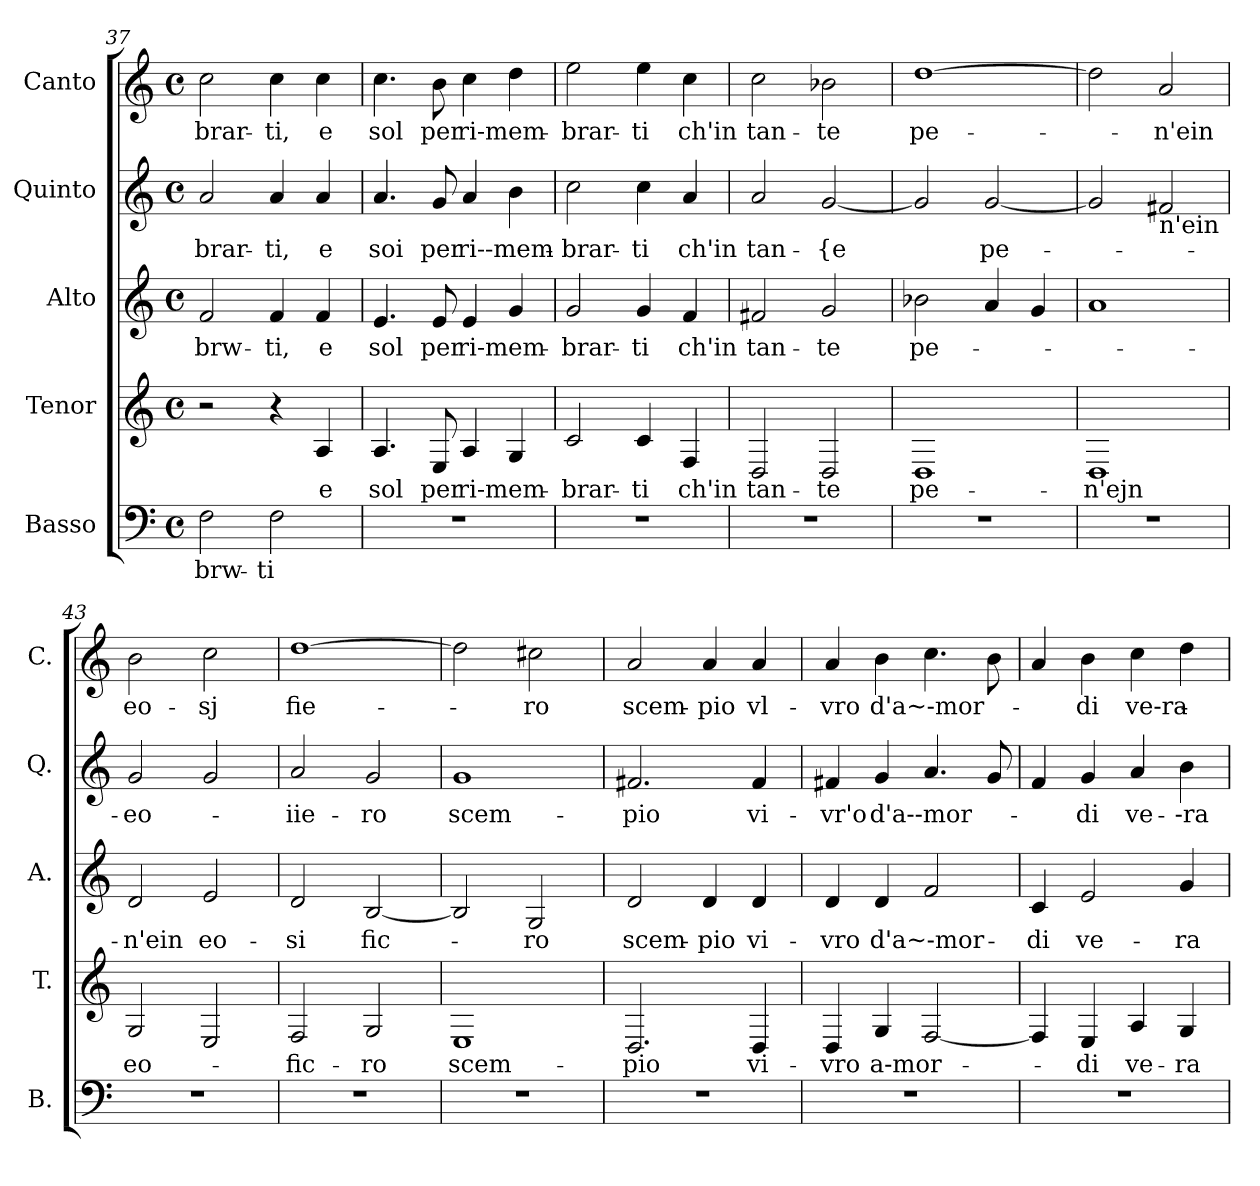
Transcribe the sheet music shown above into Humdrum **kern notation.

**kern	**text	**kern	**text	**kern	**text	**kern	**text	**kern	**text
*part5	*part5	*part4	*part4	*part3	*part3	*part2	*part2	*part1	*part1
*staff5	*staff5	*staff4	*staff4	*staff3	*staff3	*staff2	*staff2	*staff1	*staff1
*I"Basso	*	*I"Tenor	*	*I"Alto	*	*I"Quinto	*	*I"Canto	*
*I'B.	*	*I'T.	*	*I'A.	*	*I'Q.	*	*I'C.	*
*clefF4	*	*clefG2	*	*clefG2	*	*clefG2	*	*clefG2	*
*k[]	*	*k[]	*	*k[]	*	*k[]	*	*k[]	*
*M4/4	*	*M4/4	*	*M4/4	*	*M4/4	*	*M4/4	*
*met(c)	*	*met(c)	*	*met(c)	*	*met(c)	*	*met(c)	*
=37	=37	=37	=37	=37	=37	=37	=37	=37	=37
!	!LO:LY:b	!	!	!	!LO:LY:b	!	!LO:LY:b	!	!LO:LY:b
2F\	-brw-	2r	.	2f/	-brw-	2a/	-brar-	2cc\	-brar-
!	!LO:LY:b	!	!	!	!LO:LY:b	!	!LO:LY:b	!	!LO:LY:b
2F\	-ti	4r	.	4f/	-ti,	4a/	-ti,	4cc\	-ti,
!	!	!	!LO:LY:b	!	!LO:LY:b	!	!LO:LY:b	!	!LO:LY:b
.	.	4A/	-e	4f/	-e	4a/	-e	4cc\	-e
=38	=38	=38	=38	=38	=38	=38	=38	=38	=38
!	!	!	!LO:LY:b	!	!LO:LY:b	!	!LO:LY:b	!	!LO:LY:b
1r	.	4.A/	-sol	4.e/	-sol	4.a/	-soi	4.cc\	-sol
!	!	!	!LO:LY:b	!	!LO:LY:b	!	!LO:LY:b	!	!LO:LY:b
.	.	8E/	-per	8e/	-per	8g/	-per	8b\	-per
!	!	!	!LO:LY:b	!	!LO:LY:b	!	!LO:LY:b	!	!LO:LY:b
.	.	4A/	-ri-mem-	4e/	-ri-mem-	4a/	-ri--mem-	4cc\	-ri-mem-
.	.	4G/	.	4g/	.	4b\	.	4dd\	.
=39	=39	=39	=39	=39	=39	=39	=39	=39	=39
!	!	!	!LO:LY:b	!	!LO:LY:b	!	!LO:LY:b	!	!LO:LY:b
1r	.	2c/	-brar-	2g/	-brar-	2cc\	-brar-	2ee\	-brar-
!	!	!	!LO:LY:b	!	!LO:LY:b	!	!LO:LY:b	!	!LO:LY:b
.	.	4c/	-ti	4g/	-ti	4cc\	-ti	4ee\	-ti
!	!	!	!LO:LY:b	!	!LO:LY:b	!	!LO:LY:b	!	!LO:LY:b
.	.	4F/	-ch'in	4f/	-ch'in	4a/	-ch'in	4cc\	-ch'in
=40	=40	=40	=40	=40	=40	=40	=40	=40	=40
!	!	!	!LO:LY:b	!	!LO:LY:b	!	!LO:LY:b	!	!LO:LY:b
1r	.	2D/	-tan-	2f#X/	-tan-	2a/	-tan-	2cc\	-tan-
!	!	!	!LO:LY:b	!	!LO:LY:b	!	!LO:LY:b	!	!LO:LY:b
.	.	2D/	-te	2g/	-te	[2g/	-{e	2b-X\	-te
!!LO:PB:g=z
=41	=41	=41	=41	=41	=41	=41	=41	=41	=41
!	!	!	!LO:LY:b	!	!LO:LY:b	!	!	!	!LO:LY:b
1r	.	1D	-pe-	2b-X\	-pe-	2g/]	.	[1dd	-pe-
!	!	!	!	!	!	!	!LO:LY:b	!	!
.	.	.	.	4a/	.	[2g/	-pe-	.	.
.	.	.	.	4g/	.	.	.	.	.
=42	=42	=42	=42	=42	=42	=42	=42	=42	=42
!	!	!	!LO:LY:b	!	!	!	!	!	!
1r	.	1D	-n'ejn	1a	.	2g/]	.	2dd\]	.
!	!	!	!	!	!	!LO:TX:b:t=n'ein	!	!	!
!	!	!	!	!	!	!	!	!	!LO:LY:b
.	.	.	.	.	.	2f#X/	.	2a/	-n'ein
=43	=43	=43	=43	=43	=43	=43	=43	=43	=43
!	!	!	!LO:LY:b	!	!LO:LY:b	!	!LO:LY:b	!	!LO:LY:b
1r	.	2G/	-eo-	2d/	-n'ein	2g/	-eo-	2b\	-eo-
!	!	!	!	!	!LO:LY:b	!	!	!	!LO:LY:b
.	.	2E/	.	2e/	-eo-	2g/	.	2cc\	-sj
=44	=44	=44	=44	=44	=44	=44	=44	=44	=44
!	!	!	!LO:LY:b	!	!LO:LY:b	!	!LO:LY:b	!	!LO:LY:b
1r	.	2F/	-fic-	2d/	-si	2a/	-iie-	[1dd	-fie-
!	!	!	!LO:LY:b	!	!LO:LY:b	!	!LO:LY:b	!	!
.	.	2G/	-ro	[2B/	-fic-	2g/	-ro	.	.
=45	=45	=45	=45	=45	=45	=45	=45	=45	=45
!	!	!	!LO:LY:b	!	!	!	!LO:LY:b	!	!
1r	.	1E	-scem-	2B/]	.	1g	-scem-	2dd\]	.
!	!	!	!	!	!LO:LY:b	!	!	!	!LO:LY:b
.	.	.	.	2G/	-ro	.	.	2cc#X\	-ro
=46	=46	=46	=46	=46	=46	=46	=46	=46	=46
!	!	!	!LO:LY:b	!	!LO:LY:b	!	!LO:LY:b	!	!LO:LY:b
1r	.	2.D/	-pio	2d/	-scem-	2.f#X/	-pio	2a/	-scem-
!	!	!	!	!	!LO:LY:b	!	!	!	!LO:LY:b
.	.	.	.	4d/	-pio	.	.	4a/	-pio
!	!	!	!LO:LY:b	!	!LO:LY:b	!	!LO:LY:b	!	!LO:LY:b
.	.	4D/	-vi-	4d/	-vi-	4f#/	-vi-	4a/	-vl-
=47	=47	=47	=47	=47	=47	=47	=47	=47	=47
!	!	!	!LO:LY:b	!	!LO:LY:b	!	!LO:LY:b	!	!LO:LY:b
1r	.	4D/	-vro	4d/	-vro	4f#X/	-vr'o	4a/	-vro
!	!	!	!LO:LY:b	!	!LO:LY:b	!	!LO:LY:b	!	!LO:LY:b
.	.	4G/	-a-mor-	4d/	-d'a~-mor-	4g/	-d'a--mor-	4b\	-d'a~-mor-
.	.	[2F/	.	2f/	.	4.a/	.	4.cc\	.
.	.	.	.	.	.	8g/	.	8b\	.
=48	=48	=48	=48	=48	=48	=48	=48	=48	=48
!	!	!	!	!	!LO:LY:b	!	!	!	!
1r	.	4F/]	.	4c/	-di	4f/	.	4a/	.
!	!	!	!LO:LY:b	!	!LO:LY:b	!	!LO:LY:b	!	!LO:LY:b
.	.	4E/	-di	2e/	-ve-	4g/	-di	4b\	-di
!	!	!	!LO:LY:b	!	!	!	!LO:LY:b	!	!LO:LY:b
.	.	4A/	-ve-	.	.	4a/	-ve-	4cc\	-ve-ra-
!	!	!	!LO:LY:b	!	!LO:LY:b	!	!LO:LY:b	!	!
.	.	4G/	-ra	4g/	-ra	4b\	--ra-	4dd\	.
=	=	=	=	=	=	=	=	=	=
*-	*-	*-	*-	*-	*-	*-	*-	*-	*-
